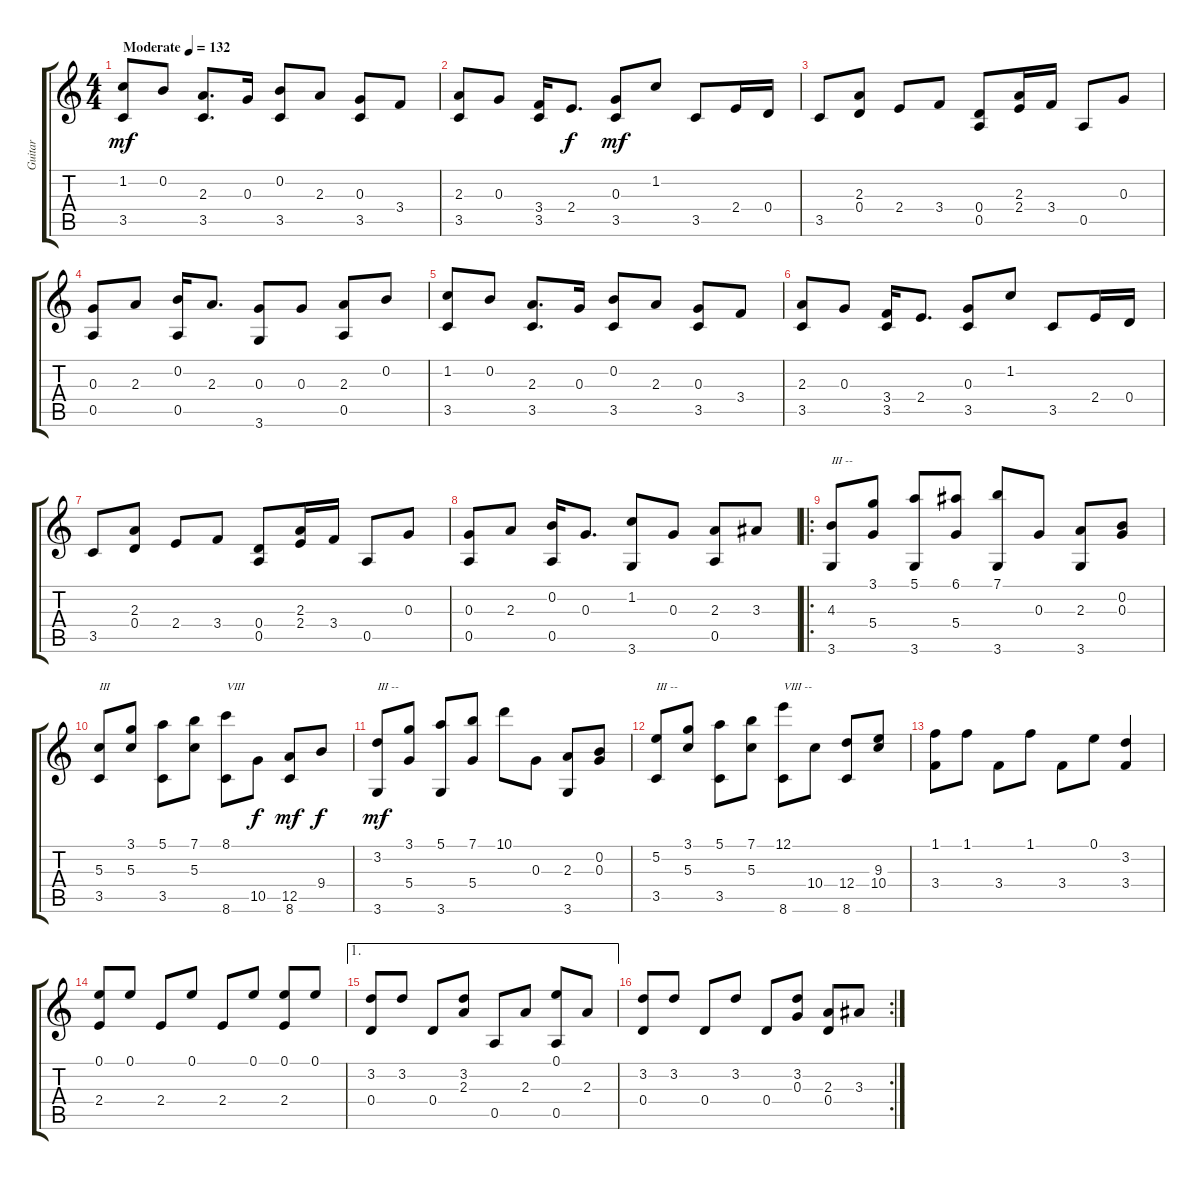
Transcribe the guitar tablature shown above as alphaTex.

\track ("Guitar" "Guitar") {instrument acousticguitarsteel}
\staff {score tabs}
\tuning (E4 B3 G3 D3 A2 E2) {hide}
\ts (4 4)
\tempo (132 "Moderate")
\clef g2
\ks c
(1.2 3.5).8{dy mf instrument acousticguitarsteel} 0.2.8 (2.3 3.5).8{d} 0.3.16 (0.2 3.5).8 2.3.8 (0.3 3.5).8 3.4.8 |
(2.3 3.5).8 0.3.8 (3.4 3.5).16 2.4.8{d dy f} (0.3 3.5).8{dy mf} 1.2.8 3.5.8 2.4.16 0.4.16 |
3.5.8 (2.3 0.4).8 2.4.8 3.4.8 (0.4 0.5).8 (2.3 2.4).16 3.4.16 0.5.8 0.3.8 |
(0.3 0.5).8 2.3.8 (0.2 0.5).16 2.3.8{d} (0.3 3.6).8 0.3.8 (2.3 0.5).8 0.2.8 |
(1.2 3.5).8 0.2.8 (2.3 3.5).8{d} 0.3.16 (0.2 3.5).8 2.3.8 (0.3 3.5).8 3.4.8 |
(2.3 3.5).8 0.3.8 (3.4 3.5).16 2.4.8{d} (0.3 3.5).8 1.2.8 3.5.8 2.4.16 0.4.16 |
3.5.8 (2.3 0.4).8 2.4.8 3.4.8 (0.4 0.5).8 (2.3 2.4).16 3.4.16 0.5.8 0.3.8 |
(0.3 0.5).8 2.3.8 (0.2 0.5).16 0.3.8{d} (1.2 3.6).8 0.3.8 (2.3 0.5).8 3.3.8 |
\ro
(4.3 3.6).8{txt "III --"} (3.1 5.4).8 (5.1 3.6).8 (6.1 5.4).8 (7.1 3.6).8 0.3.8 (2.3 3.6).8 (0.2 0.3).8 |
(5.3 3.5).8{txt "III"} (3.1 5.3).8 (5.1 3.5).8 (7.1 5.3).8 (8.1 8.6).8{txt "VIII"} 10.5.8{dy f} (12.5 8.6).8{dy mf} 9.4.8{dy f} |
(3.2 3.6).8{txt "III --" dy mf} (3.1 5.4).8 (5.1 3.6).8 (7.1 5.4).8 10.1.8 0.3.8 (2.3 3.6).8 (0.2 0.3).8 |
(5.2 3.5).8{txt "III --"} (3.1 5.3).8 (5.1 3.5).8 (7.1 5.3).8 (12.1 8.6).8{txt "VIII --"} 10.4.8 (12.4 8.6).8 (9.3 10.4).8 |
(1.1 3.4).8 1.1.8 3.4.8 1.1.8 3.4.8 0.1.8 (3.2 3.4).4 |
(0.1 2.4).8 0.1.8 2.4.8 0.1.8 2.4.8 0.1.8 (0.1 2.4).8 0.1.8 |
\ae 1
(3.2 0.4).8 3.2.8 0.4.8 (3.2 2.3).8 0.5.8 2.3.8 (0.1 0.5).8 2.3.8 |
\rc 2
(3.2 0.4).8 3.2.8 0.4.8 3.2.8 0.4.8 (3.2 0.3).8 (2.3 0.4).8 3.3.8
